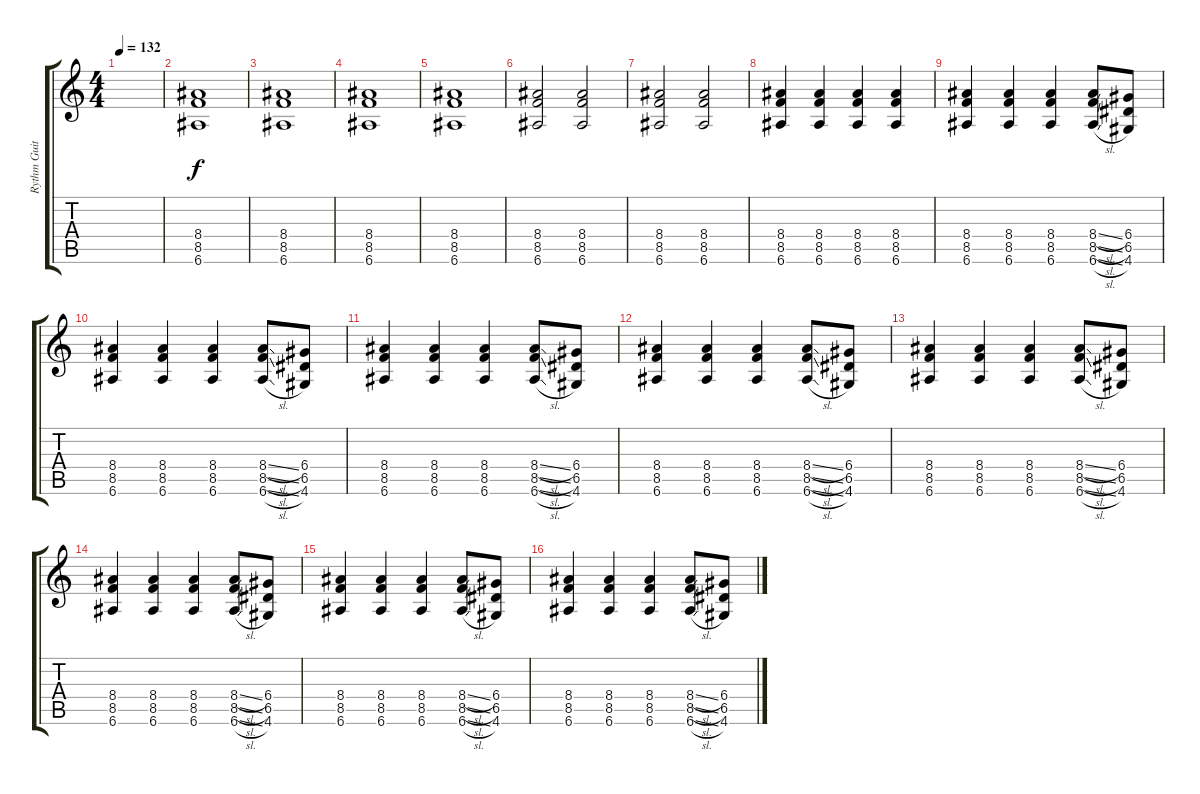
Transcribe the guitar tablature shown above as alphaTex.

\track ("Rythm Guitar (Angus Young)" "Rythm Guit") {instrument overdrivenguitar}
\staff {score tabs}
\tuning (E4 B3 G3 D3 A2 E2) {hide}
\ts (4 4)
\tempo 132
\clef g2
\ks c
|
(8.4 8.5 6.6).1 |
(8.4 8.5 6.6).1 |
(8.4 8.5 6.6).1 |
(8.4 8.5 6.6).1 |
(8.4 8.5 6.6).2 (8.4 8.5 6.6).2 |
(8.4 8.5 6.6).2 (8.4 8.5 6.6).2 |
(8.4 8.5 6.6).4 (8.4 8.5 6.6).4 (8.4 8.5 6.6).4 (8.4 8.5 6.6).4 |
(8.4 8.5 6.6).4 (8.4 8.5 6.6).4 (8.4 8.5 6.6).4 (8.4{sl} 8.5{sl} 6.6{sl}).8 (6.4 6.5 4.6).8 |
(8.4 8.5 6.6).4 (8.4 8.5 6.6).4 (8.4 8.5 6.6).4 (8.4{sl} 8.5{sl} 6.6{sl}).8 (6.4 6.5 4.6).8 |
(8.4 8.5 6.6).4 (8.4 8.5 6.6).4 (8.4 8.5 6.6).4 (8.4{sl} 8.5{sl} 6.6{sl}).8 (6.4 6.5 4.6).8 |
(8.4 8.5 6.6).4 (8.4 8.5 6.6).4 (8.4 8.5 6.6).4 (8.4{sl} 8.5{sl} 6.6{sl}).8 (6.4 6.5 4.6).8 |
(8.4 8.5 6.6).4 (8.4 8.5 6.6).4 (8.4 8.5 6.6).4 (8.4{sl} 8.5{sl} 6.6{sl}).8 (6.4 6.5 4.6).8 |
(8.4 8.5 6.6).4 (8.4 8.5 6.6).4 (8.4 8.5 6.6).4 (8.4{sl} 8.5{sl} 6.6{sl}).8 (6.4 6.5 4.6).8 |
(8.4 8.5 6.6).4 (8.4 8.5 6.6).4 (8.4 8.5 6.6).4 (8.4{sl} 8.5{sl} 6.6{sl}).8 (6.4 6.5 4.6).8 |
(8.4 8.5 6.6).4 (8.4 8.5 6.6).4 (8.4 8.5 6.6).4 (8.4{sl} 8.5{sl} 6.6{sl}).8 (6.4 6.5 4.6).8
